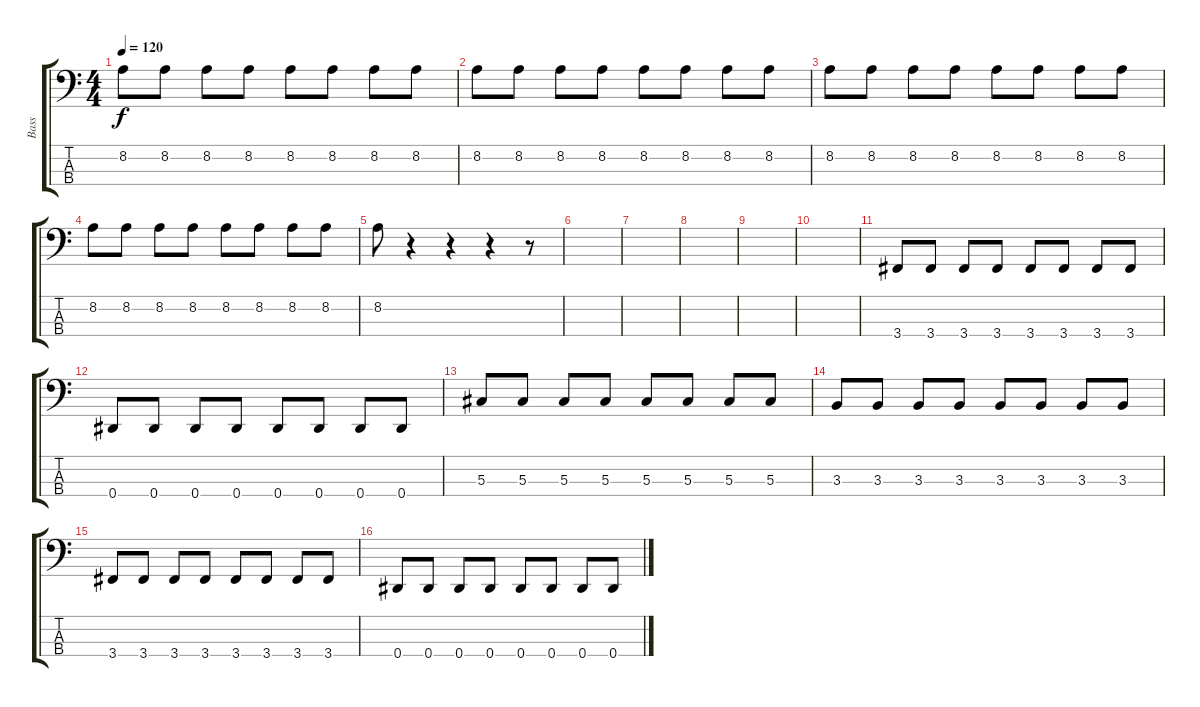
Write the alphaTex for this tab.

\track ("Bass" "Bass") {instrument electricbasspick}
\staff {score tabs}
\tuning (Gb2 Db2 Ab1 Eb1) {hide}
\ts (4 4)
\tempo 120
\clef f4
\ks c
8.2.8{dy f} 8.2.8 8.2.8 8.2.8 8.2.8 8.2.8 8.2.8 8.2.8 |
8.2.8 8.2.8 8.2.8 8.2.8 8.2.8 8.2.8 8.2.8 8.2.8 |
8.2.8 8.2.8 8.2.8 8.2.8 8.2.8 8.2.8 8.2.8 8.2.8 |
8.2.8 8.2.8 8.2.8 8.2.8 8.2.8 8.2.8 8.2.8 8.2.8 |
8.2.8 r.4 r.4 r.4 r.8 |
|
|
|
|
|
3.4.8 3.4.8 3.4.8 3.4.8 3.4.8 3.4.8 3.4.8 3.4.8 |
0.4.8 0.4.8 0.4.8 0.4.8 0.4.8 0.4.8 0.4.8 0.4.8 |
5.3.8 5.3.8 5.3.8 5.3.8 5.3.8 5.3.8 5.3.8 5.3.8 |
3.3.8 3.3.8 3.3.8 3.3.8 3.3.8 3.3.8 3.3.8 3.3.8 |
3.4.8 3.4.8 3.4.8 3.4.8 3.4.8 3.4.8 3.4.8 3.4.8 |
0.4.8 0.4.8 0.4.8 0.4.8 0.4.8 0.4.8 0.4.8 0.4.8
